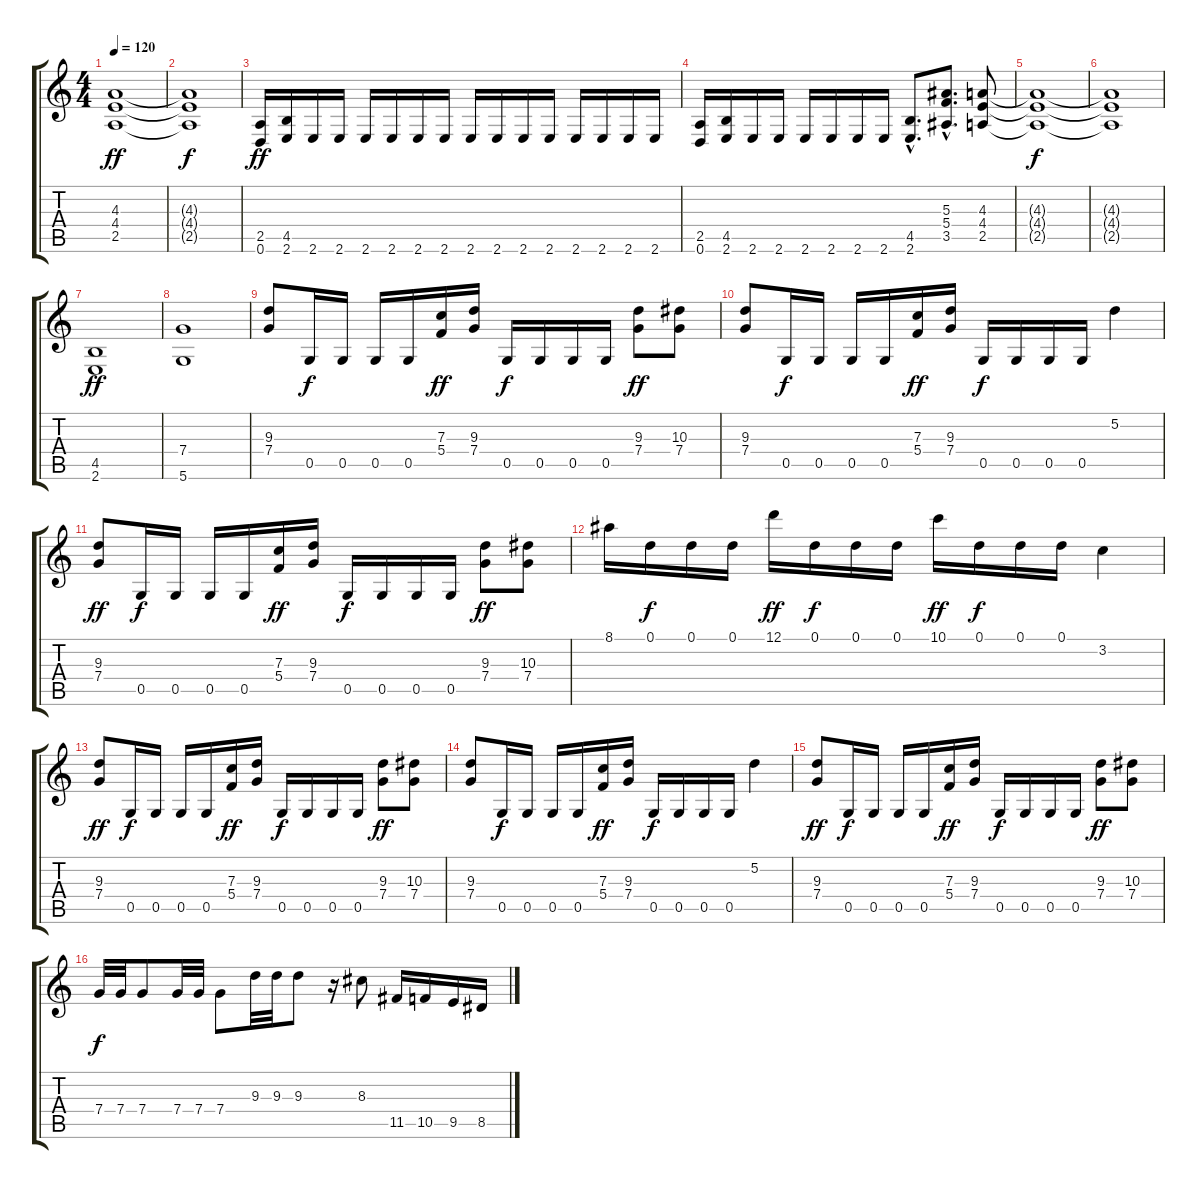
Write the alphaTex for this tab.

\track "" {instrument overdrivenguitar}
\staff {score tabs}
\tuning (D4 A3 F3 C3 G2 D2) {hide}
\ts (4 4)
\tempo 120
\clef g2
\ks c
(4.3 4.4 2.5).1{dy ff} |
(4.3{t} 4.4{t} 2.5{t}).1{dy f} |
(2.5 0.6).16{dy ff} (4.5 2.6).16 2.6.16 2.6.16 2.6.16 2.6.16 2.6.16 2.6.16 2.6.16 2.6.16 2.6.16 2.6.16 2.6.16 2.6.16 2.6.16 2.6.16 |
(2.5 0.6).16 (4.5 2.6).16 2.6.16 2.6.16 2.6.16 2.6.16 2.6.16 2.6.16 (4.5{hac} 2.6{hac}).8{d} (5.3{hac} 5.4{hac} 3.5{hac}).8{d} (4.3 4.4 2.5).8 |
(4.3{t} 4.4{t} 2.5{t}).1{dy f} |
(4.3{t} 4.4{t} 2.5{t}).1 |
(4.5 2.6).1{dy ff} |
(7.4 5.6).1 |
(9.3 7.4).8 0.5.16{dy f} 0.5.16 0.5.16 0.5.16 (7.3 5.4).16{dy ff} (9.3 7.4).16 0.5.16{dy f} 0.5.16 0.5.16 0.5.16 (9.3 7.4).8{dy ff} (10.3 7.4).8 |
(9.3 7.4).8 0.5.16{dy f} 0.5.16 0.5.16 0.5.16 (7.3 5.4).16{dy ff} (9.3 7.4).16 0.5.16{dy f} 0.5.16 0.5.16 0.5.16 5.2.4 |
(9.3 7.4).8{dy ff} 0.5.16{dy f} 0.5.16 0.5.16 0.5.16 (7.3 5.4).16{dy ff} (9.3 7.4).16 0.5.16{dy f} 0.5.16 0.5.16 0.5.16 (9.3 7.4).8{dy ff} (10.3 7.4).8 |
8.1.16 0.1.16{dy f} 0.1.16 0.1.16 12.1.16{dy ff} 0.1.16{dy f} 0.1.16 0.1.16 10.1.16{dy ff} 0.1.16{dy f} 0.1.16 0.1.16 3.2.4 |
(9.3 7.4).8{dy ff} 0.5.16{dy f} 0.5.16 0.5.16 0.5.16 (7.3 5.4).16{dy ff} (9.3 7.4).16 0.5.16{dy f} 0.5.16 0.5.16 0.5.16 (9.3 7.4).8{dy ff} (10.3 7.4).8 |
(9.3 7.4).8 0.5.16{dy f} 0.5.16 0.5.16 0.5.16 (7.3 5.4).16{dy ff} (9.3 7.4).16 0.5.16{dy f} 0.5.16 0.5.16 0.5.16 5.2.4 |
(9.3 7.4).8{dy ff} 0.5.16{dy f} 0.5.16 0.5.16 0.5.16 (7.3 5.4).16{dy ff} (9.3 7.4).16 0.5.16{dy f} 0.5.16 0.5.16 0.5.16 (9.3 7.4).8{dy ff} (10.3 7.4).8 |
7.4.32{dy f} 7.4.32 7.4.8 7.4.32 7.4.32 7.4.8 9.3.32 9.3.32 9.3.8 r.16 8.3.8 11.5.16 10.5.16 9.5.16 8.5.16
